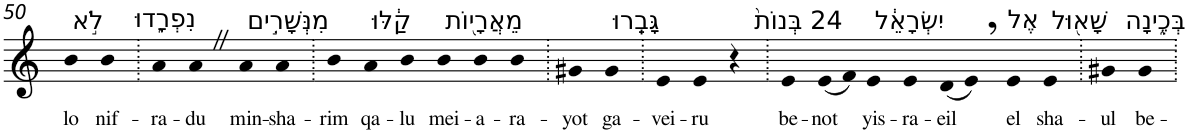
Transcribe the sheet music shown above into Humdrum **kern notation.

**kern	**text
*part1	*part1
*staff1	*staff1
*I"Piano	*
*I'Pno	*
!!LO:PB:g=z
*clefG2	*
*k[]	*
=50	=50
!LO:TX:a:t=לֹ֣א	!
!	!LO:LY:b
4b	lo
!LO:TX:a:t=נִפְרָ֑דוּ	!
!	!LO:LY:b
4b	nif-
=51.	=51.
!	!LO:LY:b
4a	-ra-
!	!LO:LY:b
4aZ	-du
!LO:TX:a:t=מִנְּשָׁרִ֣ים	!
!	!LO:LY:b
4a	min-
!	!LO:LY:b
4a	-sha-
=52.	=52.
!	!LO:LY:b
4b	-rim
!LO:TX:a:t=קַ֔לּוּ	!
!	!LO:LY:b
4a	qa-
!	!LO:LY:b
4b	-lu
!LO:TX:a:t=מֵאֲרָי֖וֹת	!
!	!LO:LY:b
4b	mei-
!	!LO:LY:b
4b	-a-
!	!LO:LY:b
4b	-ra-
=53.	=53.
!	!LO:LY:b
4g#X	-yot
!LO:TX:a:t=גָּבֵֽרוּ	!
!	!LO:LY:b
4g#	ga-
=54.	=54.
!	!LO:LY:b
4e	-vei-
!	!LO:LY:b
4e	-ru
4r	.
=55.	=55.
!LO:TX:a:t=24 בְּנוֹת֙	!
!	!LO:LY:b
4e	be-
!	!LO:LY:b
(8e	-not
8f)	.
!LO:TX:a:t=יִשְׂרָאֵ֔ל	!
!	!LO:LY:b
4e	yis-
!	!LO:LY:b
4e	-ra-
!	!LO:LY:b
(8d	-eil
8e,)	.
!LO:TX:a:t=אֶל	!
!	!LO:LY:b
4e	el
!LO:TX:a:t=שָׁא֖וּל	!
!	!LO:LY:b
4e	sha-
=56.	=56.
!	!LO:LY:b
4g#X	-ul
!LO:TX:a:t=בְּכֶ֑ינָה	!
!	!LO:LY:b
4g#	be-
=.	=.
*-	*-
